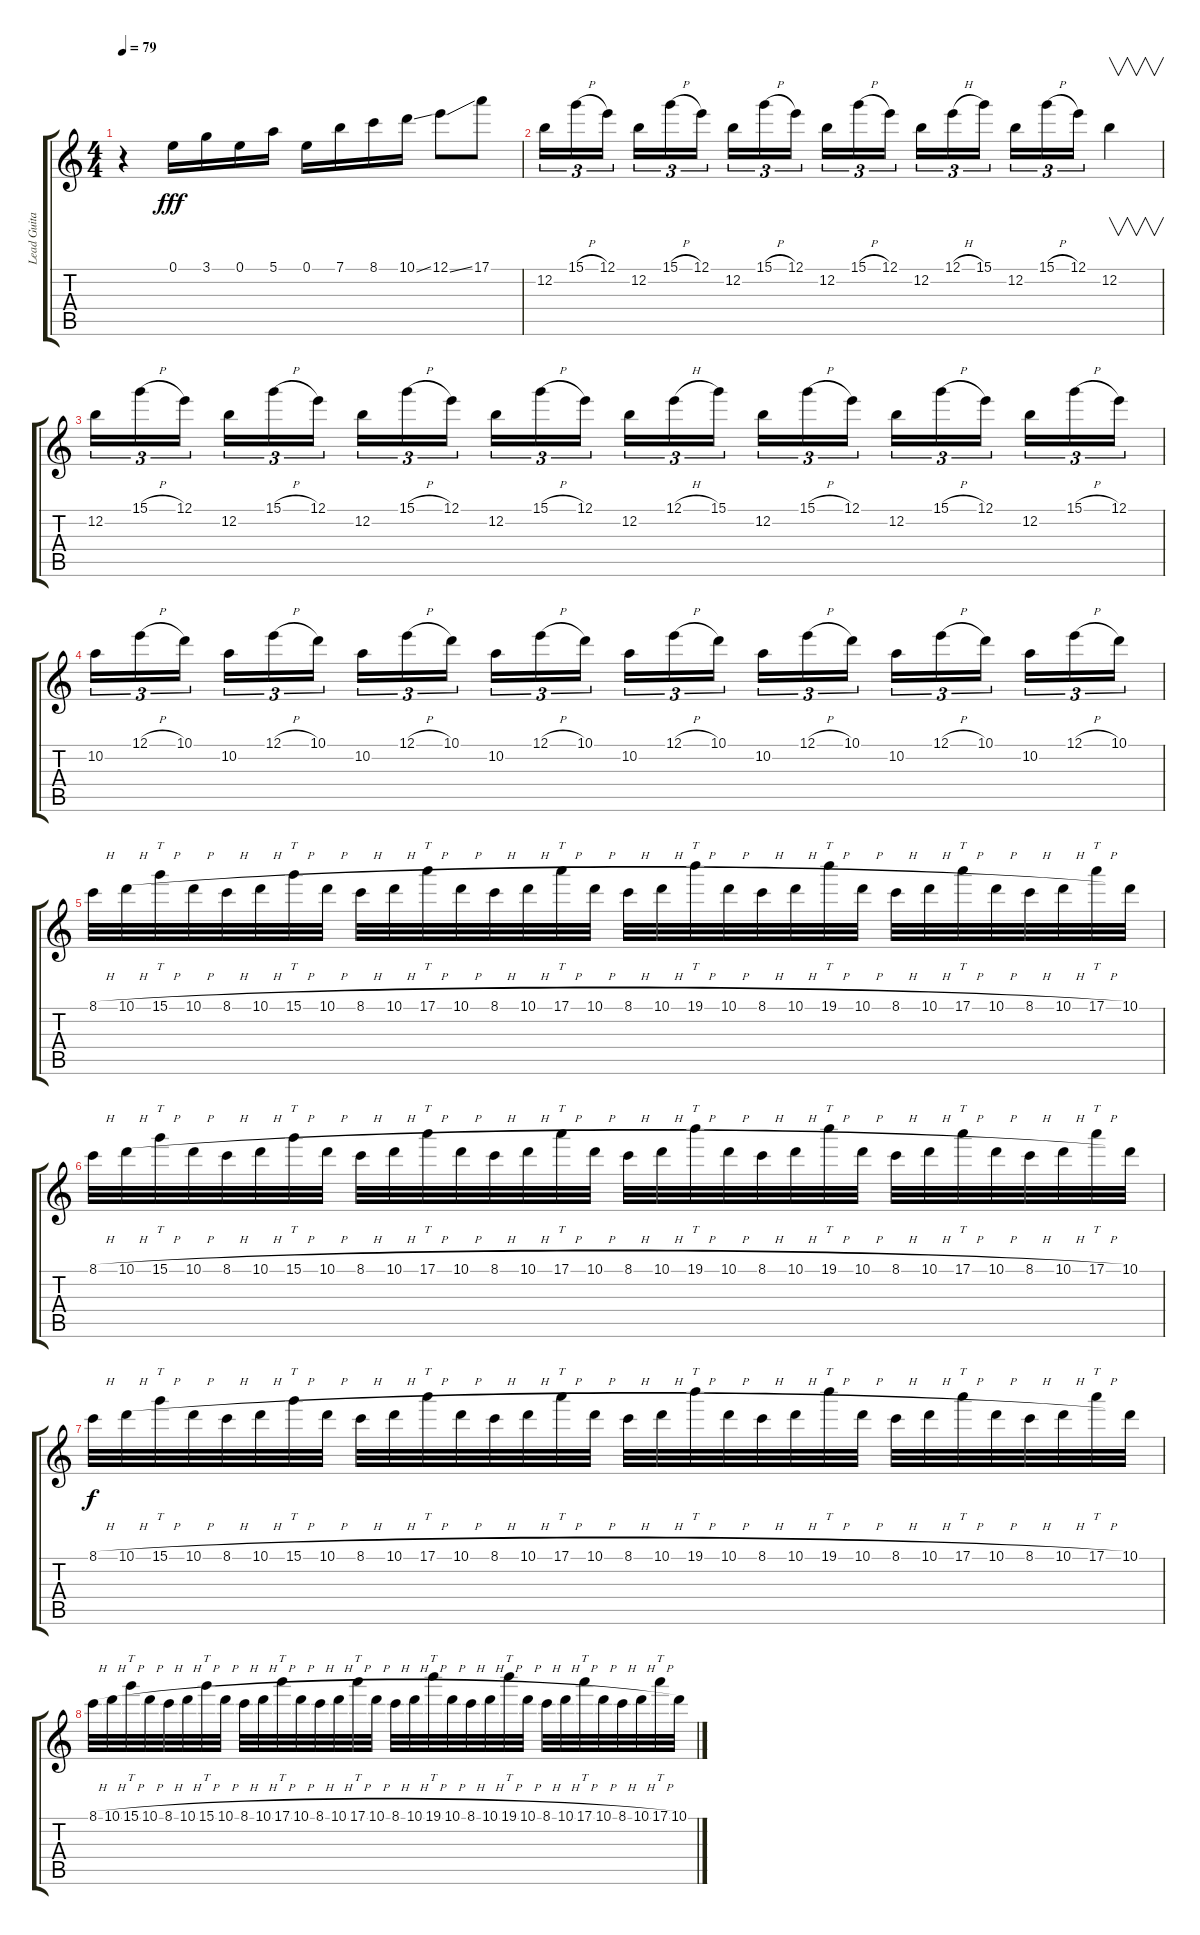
\track ("Lead Guitar" "Lead Guita") {instrument electricguitarjazz}
\staff {score tabs}
\tuning (E4 B3 G3 D3 A2 E2) {hide}
\ts (4 4)
\tempo 79
\clef g2
\ks c
r.4{dy fff} 0.1.16 3.1.16 0.1.16 5.1.16 0.1.16 7.1.16 8.1.16 10.1{ss}.16 12.1{ss}.8 17.1.8 |
12.2.16{tu (3 2)} 15.1{h}.16{tu (3 2)} 12.1.16{tu (3 2)} 12.2.16{tu (3 2)} 15.1{h}.16{tu (3 2)} 12.1.16{tu (3 2)} 12.2.16{tu (3 2)} 15.1{h}.16{tu (3 2)} 12.1.16{tu (3 2)} 12.2.16{tu (3 2)} 15.1{h}.16{tu (3 2)} 12.1.16{tu (3 2)} 12.2.16{tu (3 2)} 12.1{h}.16{tu (3 2)} 15.1.16{tu (3 2)} 12.2.16{tu (3 2)} 15.1{h}.16{tu (3 2)} 12.1.16{tu (3 2)} 12.2.4{v} |
12.2.16{tu (3 2) instrument distortionguitar} 15.1{h}.16{tu (3 2)} 12.1.16{tu (3 2)} 12.2.16{tu (3 2)} 15.1{h}.16{tu (3 2)} 12.1.16{tu (3 2)} 12.2.16{tu (3 2)} 15.1{h}.16{tu (3 2)} 12.1.16{tu (3 2)} 12.2.16{tu (3 2)} 15.1{h}.16{tu (3 2)} 12.1.16{tu (3 2)} 12.2.16{tu (3 2)} 12.1{h}.16{tu (3 2)} 15.1.16{tu (3 2)} 12.2.16{tu (3 2)} 15.1{h}.16{tu (3 2)} 12.1.16{tu (3 2)} 12.2.16{tu (3 2)} 15.1{h}.16{tu (3 2)} 12.1.16{tu (3 2)} 12.2.16{tu (3 2)} 15.1{h}.16{tu (3 2)} 12.1.16{tu (3 2)} |
10.2.16{tu (3 2) instrument distortionguitar} 12.1{h}.16{tu (3 2)} 10.1.16{tu (3 2)} 10.2.16{tu (3 2)} 12.1{h}.16{tu (3 2)} 10.1.16{tu (3 2)} 10.2.16{tu (3 2)} 12.1{h}.16{tu (3 2)} 10.1.16{tu (3 2)} 10.2.16{tu (3 2)} 12.1{h}.16{tu (3 2)} 10.1.16{tu (3 2)} 10.2.16{tu (3 2)} 12.1{h}.16{tu (3 2)} 10.1.16{tu (3 2)} 10.2.16{tu (3 2)} 12.1{h}.16{tu (3 2)} 10.1.16{tu (3 2)} 10.2.16{tu (3 2)} 12.1{h}.16{tu (3 2)} 10.1.16{tu (3 2)} 10.2.16{tu (3 2)} 12.1{h}.16{tu (3 2)} 10.1.16{tu (3 2)} |
8.1{h}.32 10.1{h}.32 15.1{h}.32{tt} 10.1{h}.32 8.1{h}.32 10.1{h}.32 15.1{h}.32{tt} 10.1{h}.32 8.1{h}.32 10.1{h}.32 17.1{h}.32{tt} 10.1{h}.32 8.1{h}.32 10.1{h}.32 17.1{h}.32{tt} 10.1{h}.32 8.1{h}.32 10.1{h}.32 19.1{h}.32{tt} 10.1{h}.32 8.1{h}.32 10.1{h}.32 19.1{h}.32{tt} 10.1{h}.32 8.1{h}.32 10.1{h}.32 17.1{h}.32{tt} 10.1{h}.32 8.1{h}.32 10.1{h}.32 17.1{h}.32{tt} 10.1.32 |
8.1{h}.32 10.1{h}.32 15.1{h}.32{tt} 10.1{h}.32 8.1{h}.32 10.1{h}.32 15.1{h}.32{tt} 10.1{h}.32 8.1{h}.32 10.1{h}.32 17.1{h}.32{tt} 10.1{h}.32 8.1{h}.32 10.1{h}.32 17.1{h}.32{tt} 10.1{h}.32 8.1{h}.32 10.1{h}.32 19.1{h}.32{tt} 10.1{h}.32 8.1{h}.32 10.1{h}.32 19.1{h}.32{tt} 10.1{h}.32 8.1{h}.32 10.1{h}.32 17.1{h}.32{tt} 10.1{h}.32 8.1{h}.32 10.1{h}.32 17.1{h}.32{tt} 10.1.32 |
8.1{h}.32{dy f} 10.1{h}.32 15.1{h}.32{tt} 10.1{h}.32 8.1{h}.32 10.1{h}.32 15.1{h}.32{tt} 10.1{h}.32 8.1{h}.32 10.1{h}.32 17.1{h}.32{tt} 10.1{h}.32 8.1{h}.32 10.1{h}.32 17.1{h}.32{tt} 10.1{h}.32 8.1{h}.32 10.1{h}.32 19.1{h}.32{tt} 10.1{h}.32 8.1{h}.32 10.1{h}.32 19.1{h}.32{tt} 10.1{h}.32 8.1{h}.32 10.1{h}.32 17.1{h}.32{tt} 10.1{h}.32 8.1{h}.32 10.1{h}.32 17.1{h}.32{tt} 10.1.32 |
8.1{h}.32 10.1{h}.32 15.1{h}.32{tt} 10.1{h}.32 8.1{h}.32 10.1{h}.32 15.1{h}.32{tt} 10.1{h}.32 8.1{h}.32 10.1{h}.32 17.1{h}.32{tt} 10.1{h}.32 8.1{h}.32 10.1{h}.32 17.1{h}.32{tt} 10.1{h}.32 8.1{h}.32 10.1{h}.32 19.1{h}.32{tt} 10.1{h}.32 8.1{h}.32 10.1{h}.32 19.1{h}.32{tt} 10.1{h}.32 8.1{h}.32 10.1{h}.32 17.1{h}.32{tt} 10.1{h}.32 8.1{h}.32 10.1{h}.32 17.1{h}.32{tt} 10.1.32
